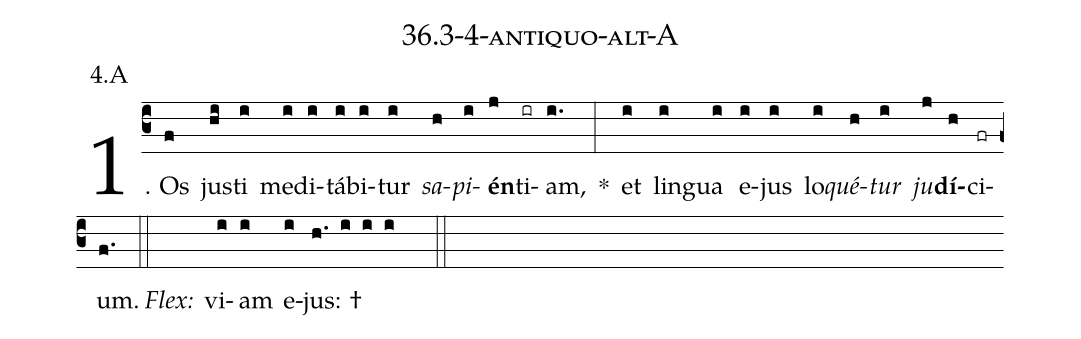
name: 36.3-4-antiquo-alt-A;
annotation: 4.A;
%%
(c3)1. Os(f) jus(hi)ti(i) me(i)di(i)tá(i)bi(i)tur(i) <i>sa</i>(h)<i>pi</i>(i)<b>én</b>(j)ti(ir)am,(i.) *(:) et(i) lin(i)gua(i) e(i)jus(i) lo(i)<i>qué</i>(h)<i>tur</i>(i) <i>ju</i>(j)<b>dí</b>(h)ci(fr)um.(f.) (::)
<i>Flex:</i>()  vi(i)am(i) e(i)jus: †(h. i i i  ::)

%E(i) u(h) o(i) u(j) a(h) e.(f.) (::)
